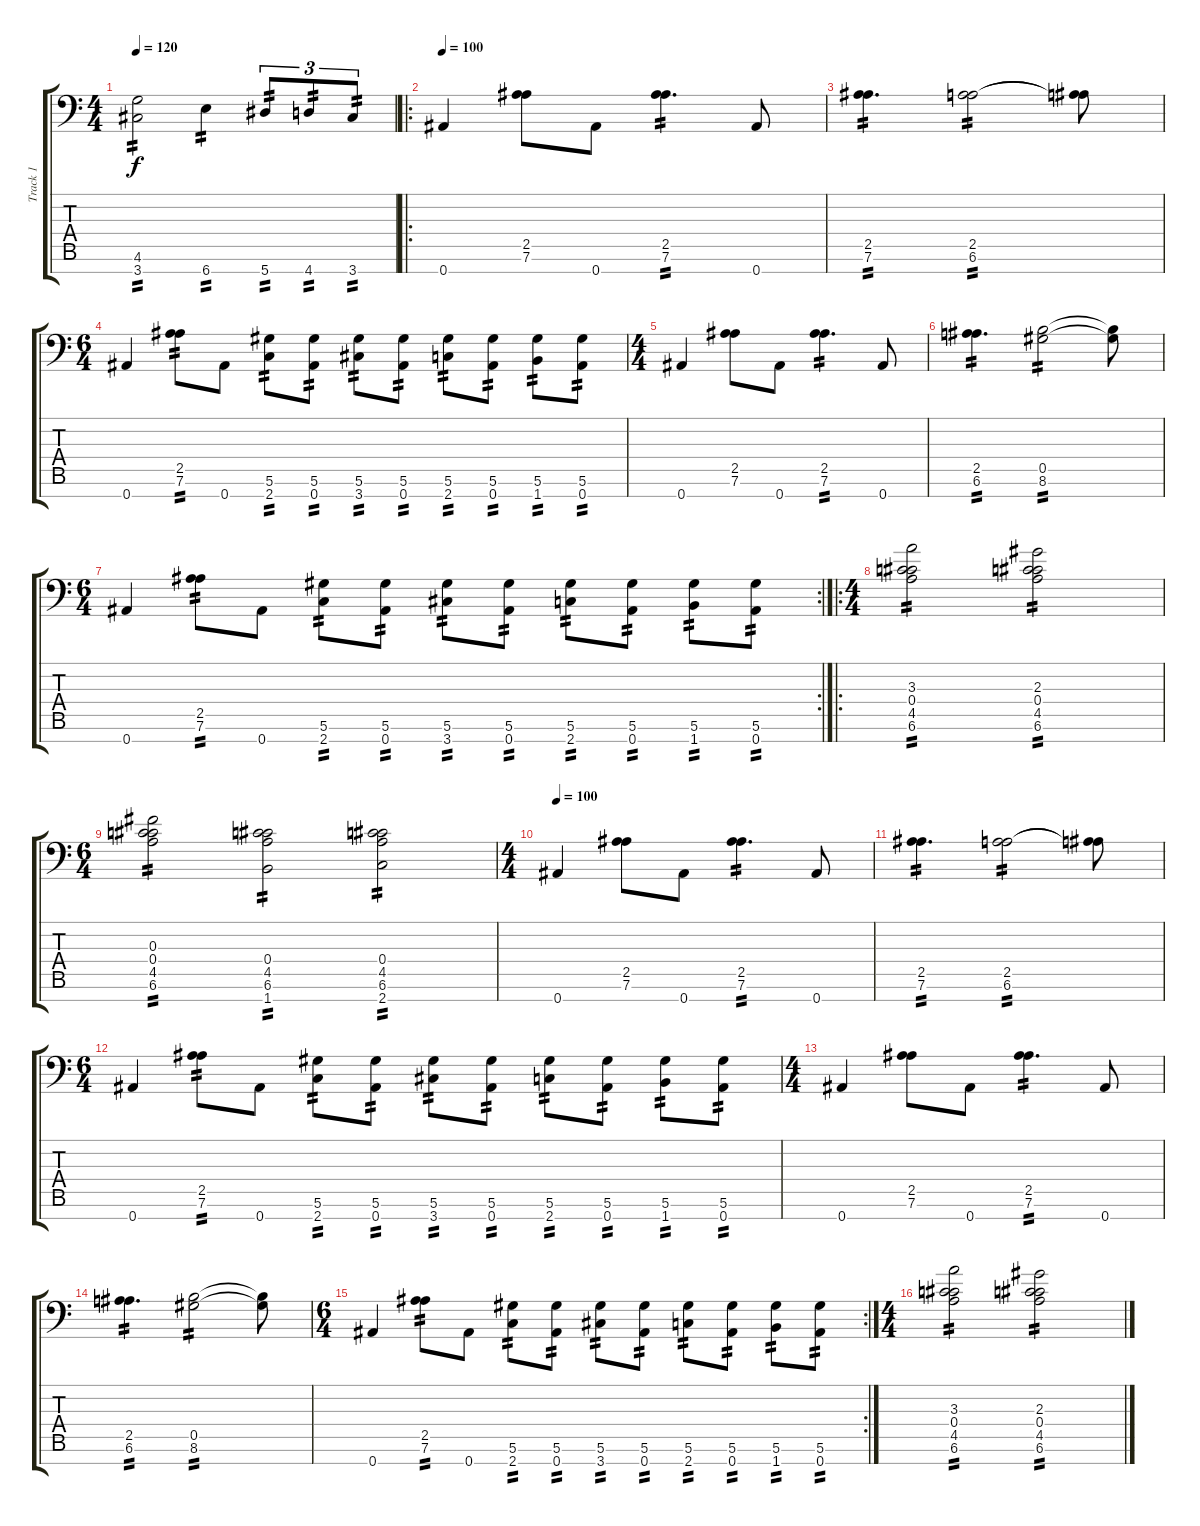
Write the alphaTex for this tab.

\track ("Track 1" "Track 1") {instrument overdrivenguitar}
\staff {score tabs}
\tuning (Eb4 Bb3 Gb3 Db3 Ab2 Eb2 Bb1) {hide}
\ts (4 4)
\tempo 120
\clef f4
\ks c
(4.6 3.7).2{tp 2 dy f} 6.7.4{tp 2} 5.7.8{tu (3 2) tp 2} 4.7.8{tu (3 2) tp 2} 3.7.8{tu (3 2) tp 2} |
\ro
\tempo 100
0.7.4 (2.5 7.6).8 0.7.8 (2.5 7.6).4{d tp 2} 0.7.8 |
(2.5 7.6).4{d tp 2} (2.5 6.6).2{tp 2} (2.5{t} 6.6{t}).8 |
\ts (6 4)
0.7.4 (2.5 7.6).8{tp 2} 0.7.8 (5.6 2.7).8{tp 2} (5.6 0.7).8{tp 2} (5.6 3.7).8{tp 2} (5.6 0.7).8{tp 2} (5.6 2.7).8{tp 2} (5.6 0.7).8{tp 2} (5.6 1.7).8{tp 2} (5.6 0.7).8{tp 2} |
\ts (4 4)
0.7.4 (2.5 7.6).8 0.7.8 (2.5 7.6).4{d tp 2} 0.7.8 |
(2.5 6.6).4{d tp 2} (0.5 8.6).2{tp 2} (0.5{t} 8.6{t}).8 |
\rc 2
\ts (6 4)
0.7.4 (2.5 7.6).8{tp 2} 0.7.8 (5.6 2.7).8{tp 2} (5.6 0.7).8{tp 2} (5.6 3.7).8{tp 2} (5.6 0.7).8{tp 2} (5.6 2.7).8{tp 2} (5.6 0.7).8{tp 2} (5.6 1.7).8{tp 2} (5.6 0.7).8{tp 2} |
\ro
\ts (4 4)
(3.3 0.4 4.5 6.6).2{tp 2} (2.3 0.4 4.5 6.6).2{tp 2} |
\ts (6 4)
(0.3 0.4 4.5 6.6).2{tp 2} (0.4 4.5 6.6 1.7).2{tp 2} (0.4 4.5 6.6 2.7).2{tp 2} |
\ts (4 4)
\tempo 100
0.7.4 (2.5 7.6).8 0.7.8 (2.5 7.6).4{d tp 2} 0.7.8 |
(2.5 7.6).4{d tp 2} (2.5 6.6).2{tp 2} (2.5{t} 6.6{t}).8 |
\ts (6 4)
0.7.4 (2.5 7.6).8{tp 2} 0.7.8 (5.6 2.7).8{tp 2} (5.6 0.7).8{tp 2} (5.6 3.7).8{tp 2} (5.6 0.7).8{tp 2} (5.6 2.7).8{tp 2} (5.6 0.7).8{tp 2} (5.6 1.7).8{tp 2} (5.6 0.7).8{tp 2} |
\ts (4 4)
0.7.4 (2.5 7.6).8 0.7.8 (2.5 7.6).4{d tp 2} 0.7.8 |
(2.5 6.6).4{d tp 2} (0.5 8.6).2{tp 2} (0.5{t} 8.6{t}).8 |
\rc 2
\ts (6 4)
0.7.4 (2.5 7.6).8{tp 2} 0.7.8 (5.6 2.7).8{tp 2} (5.6 0.7).8{tp 2} (5.6 3.7).8{tp 2} (5.6 0.7).8{tp 2} (5.6 2.7).8{tp 2} (5.6 0.7).8{tp 2} (5.6 1.7).8{tp 2} (5.6 0.7).8{tp 2} |
\ts (4 4)
(3.3 0.4 4.5 6.6).2{tp 2} (2.3 0.4 4.5 6.6).2{tp 2}
